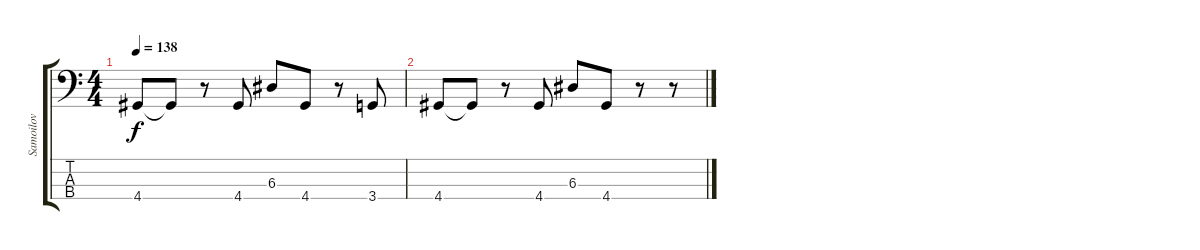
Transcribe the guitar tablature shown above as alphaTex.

\track ("Samoilov" "Samoilov") {instrument electricbassfinger}
\staff {score tabs}
\tuning (G2 D2 A1 E1) {hide}
\ts (4 4)
\tempo 138
\clef f4
\ks c
4.4.8{dy f} 4.4{t}.8 r.8 4.4.8 6.3.8 4.4.8 r.8 3.4.8 |
4.4.8 4.4{t}.8 r.8 4.4.8 6.3.8 4.4.8 r.8 r.8
